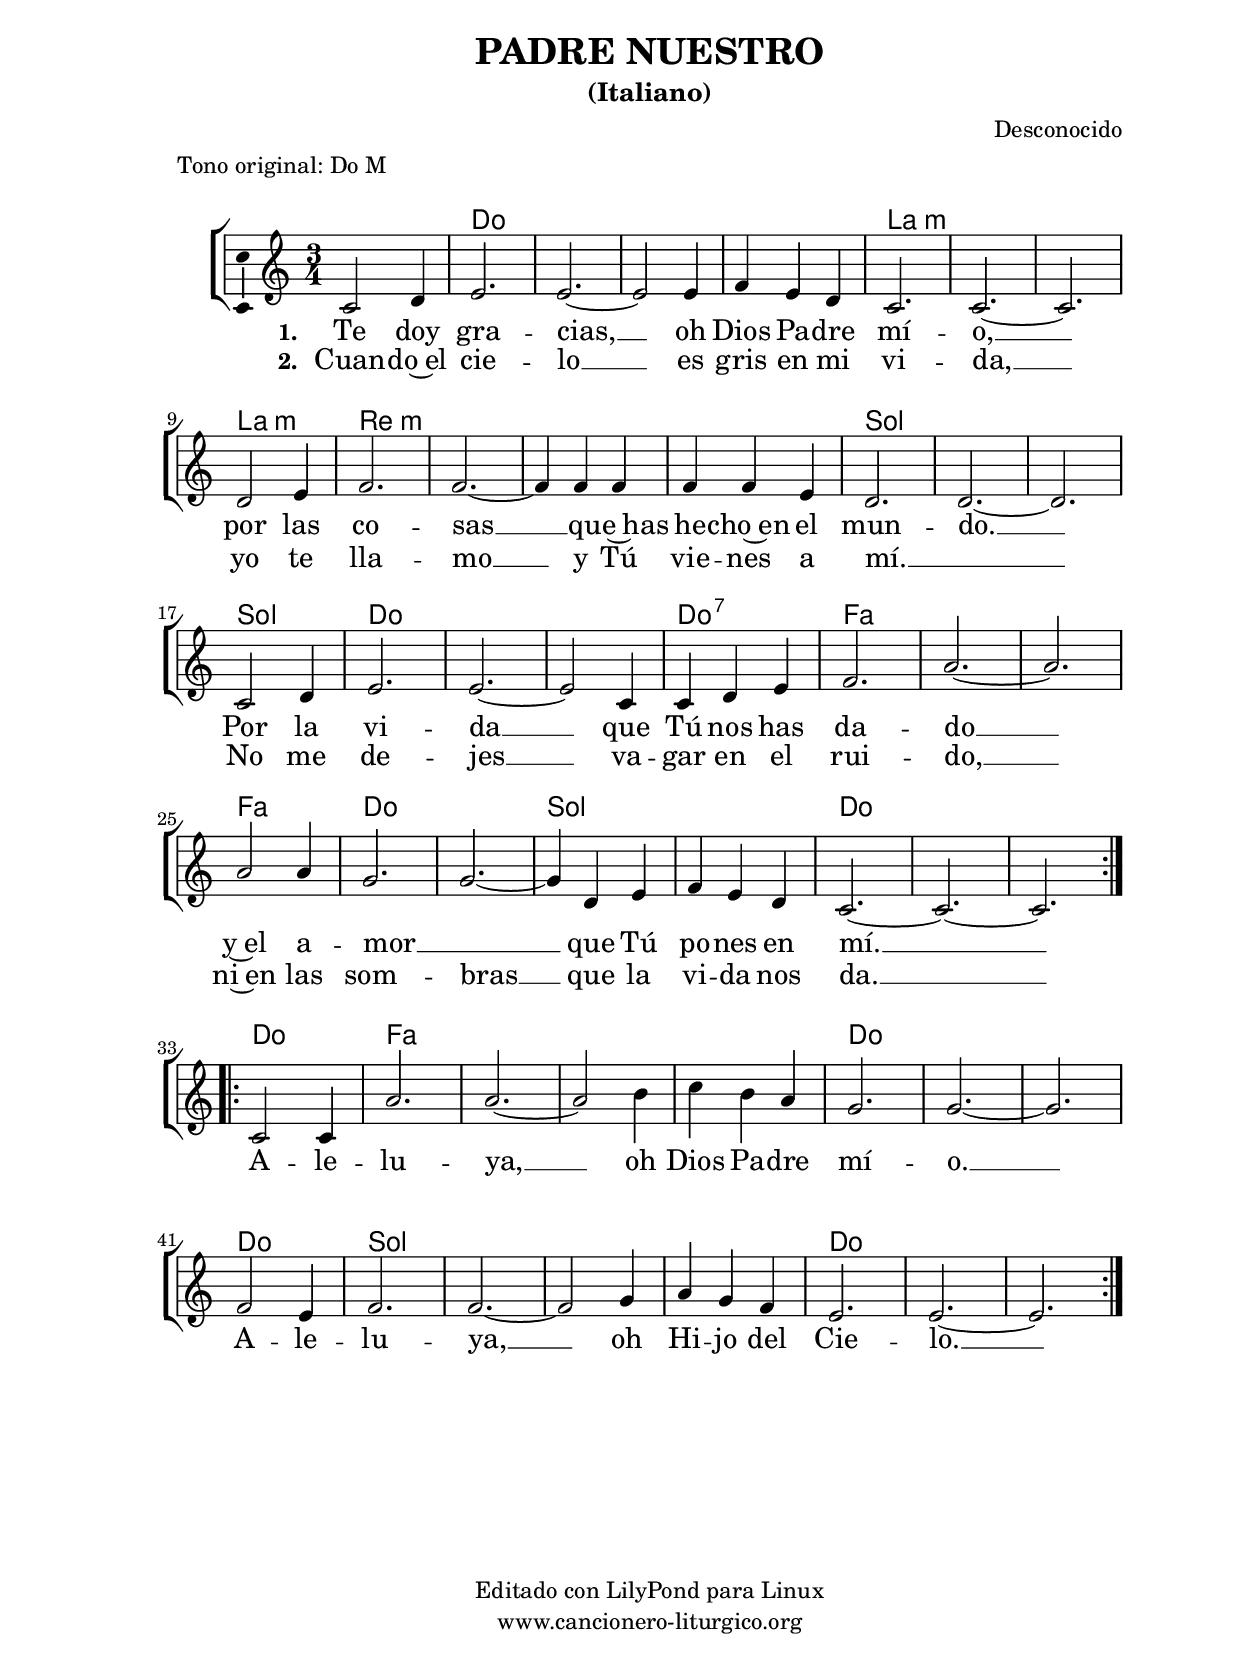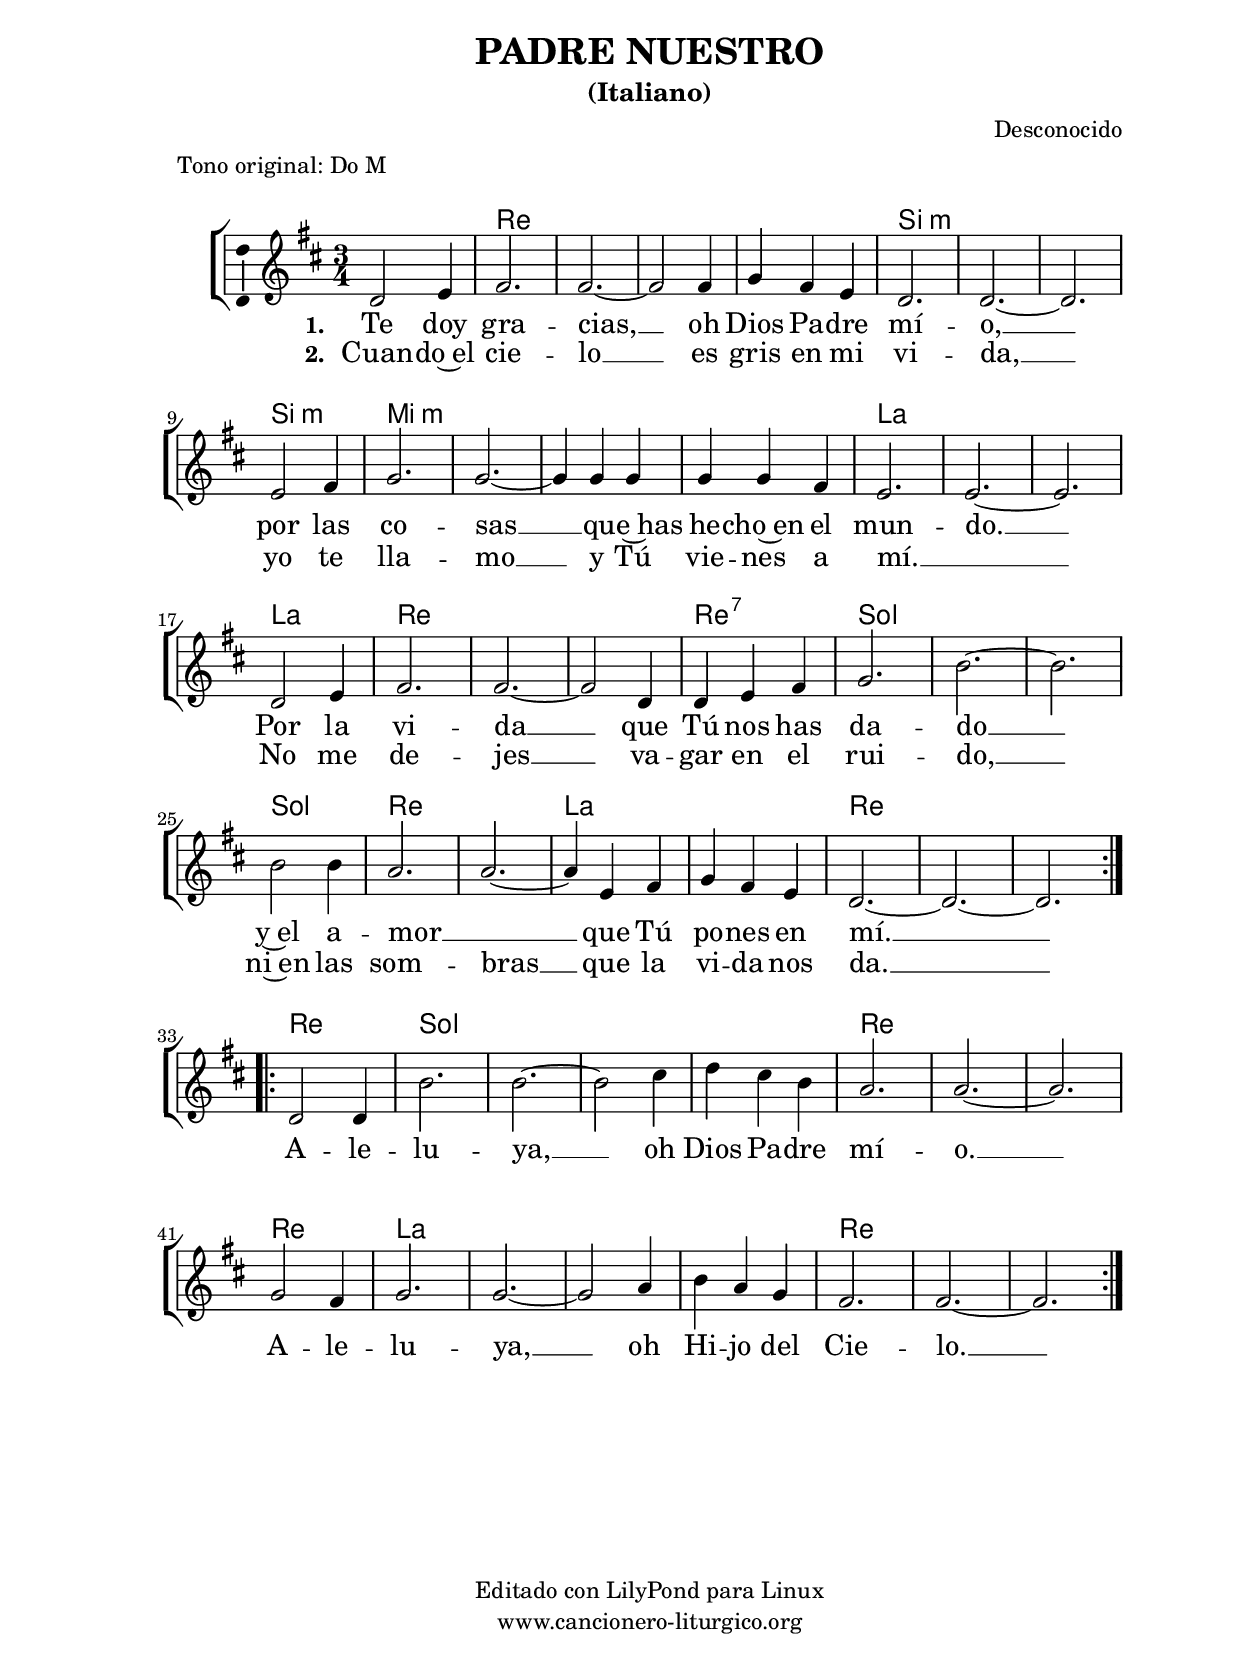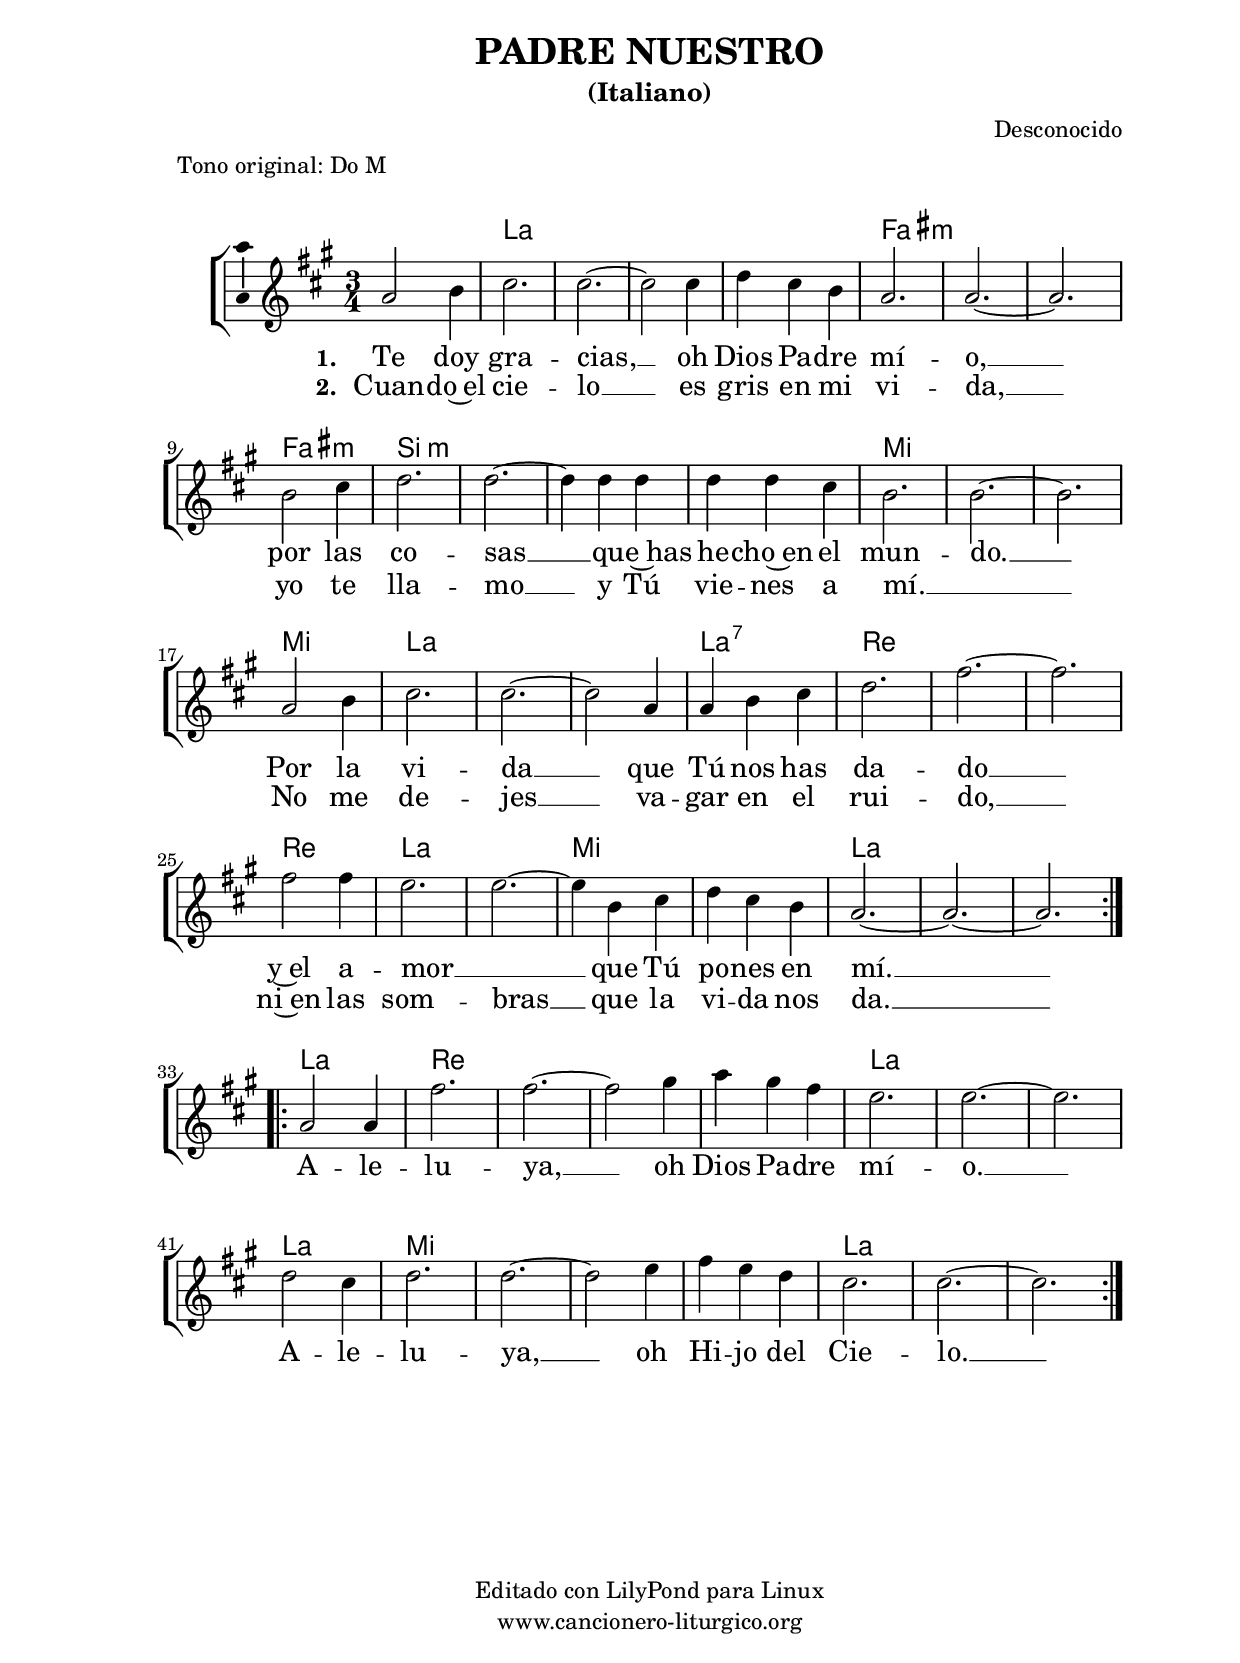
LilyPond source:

%
%para convertir .midi en .wav:
%timidity filename.midi -Ow -o finename.wav
%
%
%Para convertir de .wav a .mp3:
%lame -h -m j filename.wav
%
%
%para escuchar el midi:
%timidity nombrefichero.midi
%


%versión de lilypond para la que se ha escrito esta partitura:
\version "2.16.0"

	%Tamaño papel
	#(set-default-paper-size "a4")
	%Tamaño partitura
	#(set-global-staff-size 20)
	%No responde al pulsar sobre una nota
	#(ly:set-option 'point-and-click #f)

%parámetros del encabezamiento:
\header {
	title = "PADRE NUESTRO"
	subtitle = "(Italiano)"
	composer = "Desconocido"
	poet = ""
	meter = "Tono original: Do M"
	arranger = ""
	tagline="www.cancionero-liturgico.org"
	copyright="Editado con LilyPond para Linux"
	}

%parámetros asociados al papel:
\paper  {
	oddHeaderMarkup = \markup {\fill-line { \on-the-fly #not-first-page \fromproperty #'header:title \on-the-fly #not-first-page \fromproperty #'header:composer }}
	evenHeaderMarkup = \markup {\fill-line { \fromproperty #'header:composer \fromproperty #'header:title }}
	#(set-paper-size "a4")
	print-page-number = ##f
	first-page-number = 1
	print-first-page-number = ##f
%	head-separation = 3.0 \cm
	top-margin = 2.0 \cm
	bottom-margin = 0.5\cm
%%%	bottom-margin = -1.0\cm
	left-margin = 3.0 \cm
	line-width = 16.0 \cm 
	indent = 8\mm
	interscoreline = 2.\mm
	between-system-space = 15\mm
%	para que las partituras no llenen la hoja:
	ragged-bottom = ##t
%	idem para la última hoja:
	ragged-last-bottom = ##f
%	para que las partituras llenen el ancho del papel:
	ragged-last = ##f
	after-title-space = 2.5 \cm
%page-count=1
system-count=6

	%Flexible Vertical Spacing
%	markup-markup-spacing =
%	#'((basic-distance . 15) (minimum-distance . 15) (padding . 3))
	markup-system-spacing =
	#'((basic-distance . 15) (minimum-distance . 15) (padding . 3))
	system-system-spacing =
	#'((basic-distance . 15) (minimum-distance . 15) (padding . 3))
	score-system-spacing =
	#'((basic-distance . 15) (minimum-distance . 15) (padding . 5))
%	top-system-spacing = % header
%	#'((basic-distance . 8) (minimum-distance . 0) (padding . 0))
%	top-markup-spacing =
%	#'((basic-distance . 20) (minimum-distance . 20) (padding . 0))
	last-bottom-spacing = % footer
	#'((basic-distance . 5) (minimum-distance . 5) (padding . 0))
%	score-markup-spacing =
%	#'((basic-distance . 16) (minimum-distance . 13) (padding . 0))

	}


%parámetros que afectan a toda la partitura:
global =  {
	%clave de sol (G):
	\clef G
	%armadura:
	\transpose d c
	\key d \major
	\tempo 4=140
	\set Score.tempoHideNote = ##t
	}


acordes = {
	\italianChords
	\chordmode {
	\transpose d c
{

\repeat volta 2 {
s2.
d2. d d d b:m b:m b:m b:m e:m e:m e:m e:m a a a a d d d d:7 g g g g d d a a d d d
}

\repeat volta 2 {
d g g g g d d d d a a a a d d d 
}

}
}
}



melodia = 

	\transpose d c
{

\time 3/4

\relative c'{

\repeat volta 2 {
d2 e4
fis2.
fis ~
fis2 fis4
g fis e
d2.
d ~
d

e2 fis4
g2.
g ~
g4 g4 g4
g g fis
e2.
e ~
e

d2 e4
fis2.
fis ~
fis2 d4
d e fis
g2.
b ~
b

b2 b4
a2.
a ~
a4 e fis
g fis e
d2. ~
d ~
d
}

%\bar "||"
\break

\repeat volta 2 {

d2 d4
b'2.
b ~
b2 cis4
d cis b
a2.
a ~
a

g2 fis4
g2.
g ~
g2 a4
b a g
fis2.
fis ~
fis 

}

%\bar "|."
}
}


texto = \lyricmode {
	\set stanza =#"1. " Te doy gra -- cias, __ oh Dios Pa -- dre mí -- o, __
	por las co -- sas __ _ que~has he -- cho~en el mun -- do. __
	Por la vi -- da __ que Tú nos has da -- do __
	y~el a -- mor __ _ que Tú po -- nes en mí. __
	A -- le -- lu -- ya, __ oh Dios Pa -- dre mí -- o. __
	A -- le -- lu -- ya, __ oh Hi -- jo del Cie -- lo. __
	}

textodos = \lyricmode {
	\set stanza =#"2. " Cuan -- do~el cie -- lo __ es gris en mi vi -- da, __
	yo te lla -- mo __ y Tú vie -- nes a mí. __ _
	No me de -- jes __ va -- gar en el rui -- do, __
	ni~en las som -- bras __ que la vi -- da nos da. __ "  "
	}


acordesStaff = \context ChordNames = acordesStaff <<
	\set chordChanges = ##t
	\acordes
	>>

vozStaff = \context Voice = vozStaff
\with {\consists "Ambitus_engraver"}
<<
%	\set Staff.instrumentName = ""
%	\set Staff.shortInstrumentName = ""
%	\set Staff.midiInstrument = #"clarinet"
%	\set Staff.midiInstrument = #"cello"
	\set Staff.midiInstrument = #"flute"
%	\set Staff.midiInstrument = #"electric guitar (jazz)"
%	\set Staff.midiInstrument = #"english horn"
%	\set Staff.midiInstrument = #"violin"
%	\set Staff.midiInstrument = #"glockenspiel"
	\set Staff.midiMinimumVolume = #0.7
	\set Staff.midiMaximumVolume = #0.9
	\global
	\melodia
	>>


textoStaff = \context Lyrics = textoStaff <<
	\lyricsto vozStaff \texto
	>>

textodosStaff = \context Lyrics = textodosStaff <<
	\lyricsto vozStaff \textodos
	>>

\book {
	\score {
		\context ChoirStaff {
			\override StaffGroup.SystemStartBracket #'collapse-height = #1
			\override Score.SystemStartBar #'collapse-height = #1
			<<
			\acordesStaff
			\vozStaff
			\textoStaff
			\textodosStaff
			>>
			}
		\layout {
	    		\context {
				\Lyrics
				\override LyricText #'font-size = #2
				}
	   		 \context {
				\Score
				\override StaffSymbol #'staff-space = #(magstep +3)
				}
			}
		}
	\score {
		\unfoldRepeats
		\context ChoirStaff {
			<<
			\acordesStaff
			\vozStaff
			>>
			}
		\midi {
	  		\context {
	  			\Score
				tempoWholesPerMinute = #(ly:make-moment 70 4)
				}
			}
		}
	}



#(define output-suffix "C")
\book {
	\score {
		\context ChoirStaff {
			\override StaffGroup.SystemStartBracket #'collapse-height = #1
			\override Score.SystemStartBar #'collapse-height = #1
\transpose c d
			<<
			\acordesStaff
			\vozStaff
			\textoStaff
			\textodosStaff
			>>
			}
		\layout {
	    		\context {
				\Lyrics
				\override LyricText #'font-size = #2
				}
	   		 \context {
				\Score
				\override StaffSymbol #'staff-space = #(magstep +3)
				}
			}
		}
	}

#(define output-suffix "S")
\book {
	\score {
		\context ChoirStaff {
			\override StaffGroup.SystemStartBracket #'collapse-height = #1
			\override Score.SystemStartBar #'collapse-height = #1
\transpose c a
			<<
			\acordesStaff
			\vozStaff
			\textoStaff
			\textodosStaff
			>>
			}
		\layout {
	    		\context {
				\Lyrics
				\override LyricText #'font-size = #2
				}
	   		 \context {
				\Score
				\override StaffSymbol #'staff-space = #(magstep +3)
				}
			}
		}
	}


